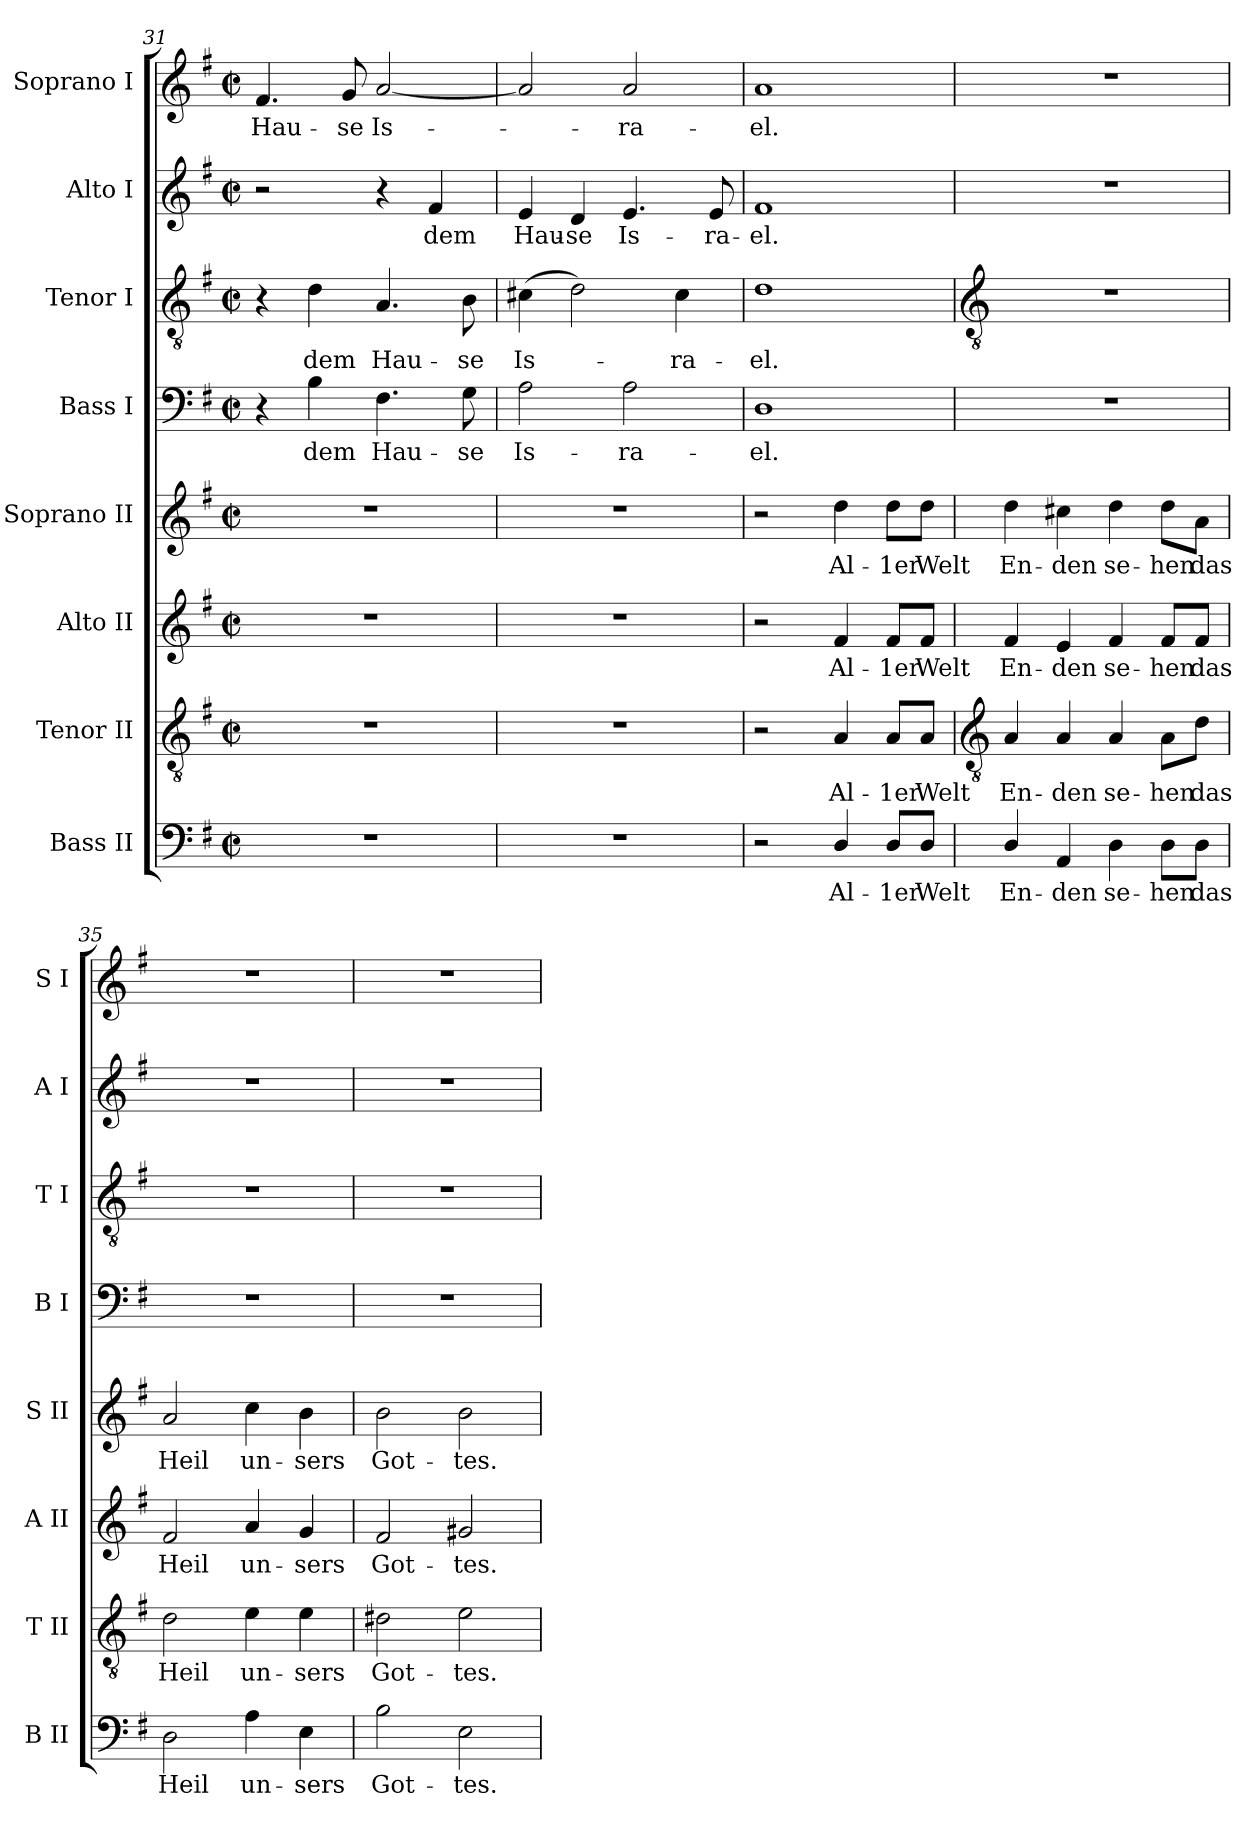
**kern	**text	**kern	**text	**kern	**text	**kern	**text	**kern	**text	**kern	**text	**kern	**text	**kern	**text
*part8	*part8	*part7	*part7	*part6	*part6	*part5	*part5	*part4	*part4	*part3	*part3	*part2	*part2	*part1	*part1
*staff8	*staff8	*staff7	*staff7	*staff6	*staff6	*staff5	*staff5	*staff4	*staff4	*staff3	*staff3	*staff2	*staff2	*staff1	*staff1
*I"Bass II	*	*I"Tenor II	*	*I"Alto II	*	*I"Soprano II	*	*I"Bass I	*	*I"Tenor I	*	*I"Alto I	*	*I"Soprano I	*
*I'B II	*	*I'T II	*	*I'A II	*	*I'S II	*	*I'B I	*	*I'T I	*	*I'A I	*	*I'S I	*
*clefF4	*	*clefGv2	*	*clefG2	*	*clefG2	*	*clefF4	*	*clefGv2	*	*clefG2	*	*clefG2	*
*k[f#]	*	*k[f#]	*	*k[f#]	*	*k[f#]	*	*k[f#]	*	*k[f#]	*	*k[f#]	*	*k[f#]	*
*G:	*	*G:	*	*G:	*	*G:	*	*G:	*	*G:	*	*G:	*	*G:	*
*M2/2	*	*M2/2	*	*M2/2	*	*M2/2	*	*M2/2	*	*M2/2	*	*M2/2	*	*M2/2	*
*met(c|)	*	*met(c|)	*	*met(c|)	*	*met(c|)	*	*met(c|)	*	*met(c|)	*	*met(c|)	*	*met(c|)	*
=31	=31	=31	=31	=31	=31	=31	=31	=31	=31	=31	=31	=31	=31	=31	=31
!	!	!	!	!	!	!	!	!	!	!	!	!	!	!	!LO:LY:b
1r	.	1r	.	1r	.	1r	.	4r	.	4r	.	2r	.	4.f#	Hau-
!	!	!	!	!	!	!	!	!	!LO:LY:b	!	!LO:LY:b	!	!	!	!
.	.	.	.	.	.	.	.	4B	dem	4d	dem	.	.	.	.
!	!	!	!	!	!	!	!	!	!	!	!	!	!	!	!LO:LY:b
.	.	.	.	.	.	.	.	.	.	.	.	.	.	8g	-se
!	!	!	!	!	!	!	!	!	!LO:LY:b	!	!LO:LY:b	!	!	!	!LO:LY:b
.	.	.	.	.	.	.	.	4.F#	Hau-	4.A	Hau-	4r	.	[2a	Is-
!	!	!	!	!	!	!	!	!	!	!	!	!	!LO:LY:b	!	!
.	.	.	.	.	.	.	.	.	.	.	.	4f#	dem	.	.
!	!	!	!	!	!	!	!	!	!LO:LY:b	!	!LO:LY:b	!	!	!	!
.	.	.	.	.	.	.	.	8G	-se	8B	-se	.	.	.	.
=32	=32	=32	=32	=32	=32	=32	=32	=32	=32	=32	=32	=32	=32	=32	=32
!	!	!	!	!	!	!	!	!	!LO:LY:b	!	!LO:LY:b	!	!LO:LY:b	!	!
1r	.	1r	.	1r	.	1r	.	2A	Is-	(>4c#X	Is-	4e	Hau-	2a]	.
!	!	!	!	!	!	!	!	!	!	!	!	!	!LO:LY:b	!	!
.	.	.	.	.	.	.	.	.	.	2d)	.	4d	-se	.	.
!	!	!	!	!	!	!	!	!	!LO:LY:b	!	!	!	!LO:LY:b	!	!LO:LY:b
.	.	.	.	.	.	.	.	2A	-ra-	.	.	4.e	Is-	2a	ra-
!	!	!	!	!	!	!	!	!	!	!	!LO:LY:b	!	!	!	!
.	.	.	.	.	.	.	.	.	.	4c#	ra-	.	.	.	.
!	!	!	!	!	!	!	!	!	!	!	!	!	!LO:LY:b	!	!
.	.	.	.	.	.	.	.	.	.	.	.	8e	-ra-	.	.
=33	=33	=33	=33	=33	=33	=33	=33	=33	=33	=33	=33	=33	=33	=33	=33
!	!	!	!	!	!	!	!	!	!LO:LY:b	!	!LO:LY:b	!	!LO:LY:b	!	!LO:LY:b
2r	.	2r	.	2r	.	2r	.	1D	-el.	1d	-el.	1f#	-el.	1a	-el.
!	!LO:LY:b	!	!LO:LY:b	!	!LO:LY:b	!	!LO:LY:b	!	!	!	!	!	!	!	!
4D/	Al-	4A	Al-	4f#	Al-	4dd	Al-	.	.	.	.	.	.	.	.
!	!LO:LY:b	!	!LO:LY:b	!	!LO:LY:b	!	!LO:LY:b	!	!	!	!	!	!	!	!
8D/L	-1er	8A/L	-1er	8f#/L	-1er	8dd\L	-1er	.	.	.	.	.	.	.	.
!	!LO:LY:b	!	!LO:LY:b	!	!LO:LY:b	!	!LO:LY:b	!	!	!	!	!	!	!	!
8D/J	Welt	8A/J	Welt	8f#/J	Welt	8dd\J	Welt	.	.	.	.	.	.	.	.
!!LO:LB:g=z
=34	=34	=34	=34	=34	=34	=34	=34	=34	=34	=34	=34	=34	=34	=34	=34
*	*	*clefGv2	*	*	*	*	*	*	*	*clefGv2	*	*	*	*	*
!	!LO:LY:b	!	!LO:LY:b	!	!LO:LY:b	!	!LO:LY:b	!	!	!	!	!	!	!	!
4D/	En-	4A	En-	4f#	En-	4dd	En-	1r	.	1r	.	1r	.	1r	.
!	!LO:LY:b	!	!LO:LY:b	!	!LO:LY:b	!	!LO:LY:b	!	!	!	!	!	!	!	!
4AA	-den	4A	-den	4e	-den	4cc#X	-den	.	.	.	.	.	.	.	.
!	!LO:LY:b	!	!LO:LY:b	!	!LO:LY:b	!	!LO:LY:b	!	!	!	!	!	!	!	!
4D	se-	4A	se-	4f#	se-	4dd	se-	.	.	.	.	.	.	.	.
!	!LO:LY:b	!	!LO:LY:b	!	!LO:LY:b	!	!LO:LY:b	!	!	!	!	!	!	!	!
8D\L	-hen	8A\L	-hen	8f#/L	-hen	8dd\L	-hen	.	.	.	.	.	.	.	.
!	!LO:LY:b	!	!LO:LY:b	!	!LO:LY:b	!	!LO:LY:b	!	!	!	!	!	!	!	!
8D\J	das	8d\J	das	8f#/J	das	8a\J	das	.	.	.	.	.	.	.	.
=35	=35	=35	=35	=35	=35	=35	=35	=35	=35	=35	=35	=35	=35	=35	=35
!	!LO:LY:b	!	!LO:LY:b	!	!LO:LY:b	!	!LO:LY:b	!	!	!	!	!	!	!	!
2D	Heil	2d	Heil	2f#	Heil	2a	Heil	1r	.	1r	.	1r	.	1r	.
!	!LO:LY:b	!	!LO:LY:b	!	!LO:LY:b	!	!LO:LY:b	!	!	!	!	!	!	!	!
4A	un-	4e	un-	4a	un-	4cc	un-	.	.	.	.	.	.	.	.
!	!LO:LY:b	!	!LO:LY:b	!	!LO:LY:b	!	!LO:LY:b	!	!	!	!	!	!	!	!
4E	-sers	4e	-sers	4g	-sers	4b	-sers	.	.	.	.	.	.	.	.
=36	=36	=36	=36	=36	=36	=36	=36	=36	=36	=36	=36	=36	=36	=36	=36
!	!LO:LY:b	!	!LO:LY:b	!	!LO:LY:b	!	!LO:LY:b	!	!	!	!	!	!	!	!
2B	Got-	2d#X	Got-	2f#	Got-	2b	Got-	1r	.	1r	.	1r	.	1r	.
!	!LO:LY:b	!	!LO:LY:b	!	!LO:LY:b	!	!LO:LY:b	!	!	!	!	!	!	!	!
2E	-tes.	2e	-tes.	2g#X	-tes.	2b	-tes.	.	.	.	.	.	.	.	.
=	=	=	=	=	=	=	=	=	=	=	=	=	=	=	=
*-	*-	*-	*-	*-	*-	*-	*-	*-	*-	*-	*-	*-	*-	*-	*-
